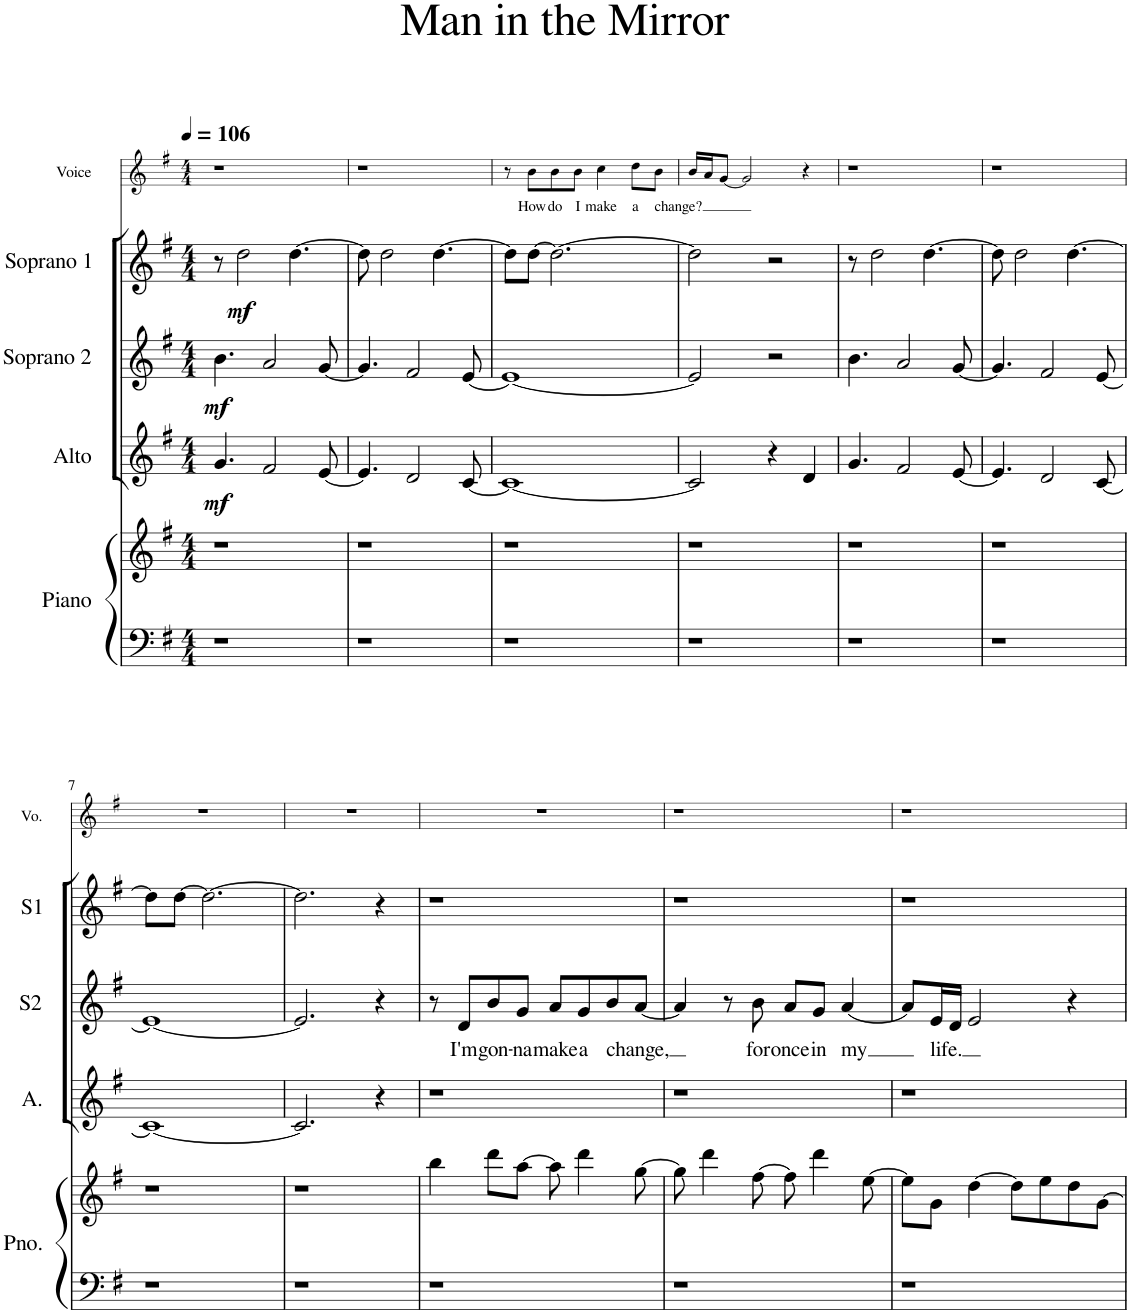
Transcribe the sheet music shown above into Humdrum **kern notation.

**kern	**kern	**kern	**dynam	**kern	**text	**dynam	**kern	**dynam	**kern	**text
*part5	*part5	*part4	*part4	*part3	*part3	*part3	*part2	*part2	*part1	*part1
*staff6	*staff5	*staff4	*staff4	*staff3	*staff3	*staff3	*staff2	*staff2	*staff1	*staff1
*I"Piano	*	*I"Alto	*	*I"Soprano 2	*	*	*I"Soprano 1	*	*I"Voice	*
*I'Pno.	*	*I'A.	*	*I'S2	*	*	*I'S1	*	*I'Vo.	*
*	*	*	*	*	*	*	*	*	*stria5	*
*clefF4	*clefG2	*clefG2	*	*clefG2	*	*	*clefG2	*	*clefG2	*
*	*	*Trd1c2	*	*	*	*	*	*	*	*
*k[f#]	*k[f#]	*k[f#]	*	*k[f#]	*	*	*k[f#]	*	*k[f#]	*
*G:	*G:	*G:	*	*G:	*	*	*G:	*	*G:	*
*M4/4	*M4/4	*M4/4	*	*M4/4	*	*	*M4/4	*	*M4/4	*
*MM106	*MM106	*MM106	*	*MM106	*	*	*MM106	*	*MM106	*
=1	=1	=1	=1	=1	=1	=1	=1	=1	=1	=1
!	!	!	!LO:DY:b	!	!	!LO:DY:b	!	!	!	!
1r	1r	4.g/	mf	4.b\	.	mf	8r	.	1r	.
!	!	!	!	!	!	!	!	!LO:DY:b	!	!
.	.	.	.	.	.	.	2dd\	mf	.	.
.	.	2f#/	.	2a/	.	.	.	.	.	.
.	.	.	.	.	.	.	[4.dd\	.	.	.
.	.	[8e/	.	[8g/	.	.	.	.	.	.
=2	=2	=2	=2	=2	=2	=2	=2	=2	=2	=2
1r	1r	4.e/]	.	4.g/]	.	.	8dd\]	.	1r	.
.	.	.	.	.	.	.	2dd\	.	.	.
.	.	2d/	.	2f#/	.	.	.	.	.	.
.	.	.	.	.	.	.	[4.dd\	.	.	.
.	.	[8c/	.	[8e/	.	.	.	.	.	.
=3	=3	=3	=3	=3	=3	=3	=3	=3	=3	=3
1r	1r	1c_	.	1e_	.	.	8dd\L]	.	8r	.
!	!	!	!	!	!	!	!	!	!	!LO:LY:b
.	.	.	.	.	.	.	[8dd\J	.	8b\L	How
!	!	!	!	!	!	!	!	!	!	!LO:LY:b
.	.	.	.	.	.	.	2.dd\_	.	8b\	do
!	!	!	!	!	!	!	!	!	!	!LO:LY:b
.	.	.	.	.	.	.	.	.	8b\J	I
!	!	!	!	!	!	!	!	!	!	!LO:LY:b
.	.	.	.	.	.	.	.	.	4cc\	make
!	!	!	!	!	!	!	!	!	!	!LO:LY:b
.	.	.	.	.	.	.	.	.	8dd\L	a
!	!	!	!	!	!	!	!	!	!	!LO:LY:b
.	.	.	.	.	.	.	.	.	8b\J	change?
=4	=4	=4	=4	=4	=4	=4	=4	=4	=4	=4
1r	1r	2c/]	.	2e/]	.	.	2dd\]	.	16b/LL	.
.	.	.	.	.	.	.	.	.	16a/J	.
.	.	.	.	.	.	.	.	.	[8g/J	.
.	.	.	.	.	.	.	.	.	2g/]	.
.	.	4r	.	2r	.	.	2r	.	.	.
.	.	4d/	.	.	.	.	.	.	4r	.
=5	=5	=5	=5	=5	=5	=5	=5	=5	=5	=5
1r	1r	4.g/	.	4.b\	.	.	8r	.	1r	.
.	.	.	.	.	.	.	2dd\	.	.	.
.	.	2f#/	.	2a/	.	.	.	.	.	.
.	.	.	.	.	.	.	[4.dd\	.	.	.
.	.	[8e/	.	[8g/	.	.	.	.	.	.
=6	=6	=6	=6	=6	=6	=6	=6	=6	=6	=6
1r	1r	4.e/]	.	4.g/]	.	.	8dd\]	.	1r	.
.	.	.	.	.	.	.	2dd\	.	.	.
.	.	2d/	.	2f#/	.	.	.	.	.	.
.	.	.	.	.	.	.	[4.dd\	.	.	.
.	.	[8c/	.	[8e/	.	.	.	.	.	.
!!LO:LB:g=z
=7	=7	=7	=7	=7	=7	=7	=7	=7	=7	=7
1r	1r	1c_	.	1e_	.	.	8dd\L]	.	1r	.
.	.	.	.	.	.	.	[8dd\J	.	.	.
.	.	.	.	.	.	.	2.dd\_	.	.	.
=8	=8	=8	=8	=8	=8	=8	=8	=8	=8	=8
1r	1r	2.c/]	.	2.e/]	.	.	2.dd\]	.	1r	.
.	.	4r	.	4r	.	.	4r	.	.	.
=9	=9	=9	=9	=9	=9	=9	=9	=9	=9	=9
1r	4bb\	1r	.	8r	.	.	1r	.	1r	.
!	!	!	!	!	!LO:LY:b	!	!	!	!	!
.	.	.	.	8d/L	I'm	.	.	.	.	.
!	!	!	!	!	!LO:LY:b	!	!	!	!	!
.	8ddd\L	.	.	8b/	gon-	.	.	.	.	.
!	!	!	!	!	!LO:LY:b	!	!	!	!	!
.	[8aa\J	.	.	8g/J	-na	.	.	.	.	.
!	!	!	!	!	!LO:LY:b	!	!	!	!	!
.	8aa\]	.	.	8a/L	make	.	.	.	.	.
!	!	!	!	!	!LO:LY:b	!	!	!	!	!
.	4ddd\	.	.	8g/	a	.	.	.	.	.
!	!	!	!	!	!LO:LY:b	!	!	!	!	!
.	.	.	.	8b/	change,	.	.	.	.	.
.	[8gg\	.	.	[8a/J	.	.	.	.	.	.
=10	=10	=10	=10	=10	=10	=10	=10	=10	=10	=10
1r	8gg\]	1r	.	4a/]	.	.	1r	.	1r	.
.	4ddd\	.	.	.	.	.	.	.	.	.
.	.	.	.	8r	.	.	.	.	.	.
!	!	!	!	!	!LO:LY:b	!	!	!	!	!
.	[8ff#\	.	.	8b\	for	.	.	.	.	.
!	!	!	!	!	!LO:LY:b	!	!	!	!	!
.	8ff#\]	.	.	8a/L	once	.	.	.	.	.
!	!	!	!	!	!LO:LY:b	!	!	!	!	!
.	4ddd\	.	.	8g/J	in	.	.	.	.	.
!	!	!	!	!	!LO:LY:b	!	!	!	!	!
.	.	.	.	[4a/	my	.	.	.	.	.
.	[8ee\	.	.	.	.	.	.	.	.	.
=11	=11	=11	=11	=11	=11	=11	=11	=11	=11	=11
1r	8ee\L]	1r	.	8a/L]	.	.	1r	.	1r	.
!	!	!	!	!	!LO:LY:b	!	!	!	!	!
.	8g\J	.	.	16e/L	life.	.	.	.	.	.
.	.	.	.	16d/JJ	.	.	.	.	.	.
.	[4dd\	.	.	2e/	.	.	.	.	.	.
.	8dd\L]	.	.	.	.	.	.	.	.	.
.	8ee\	.	.	.	.	.	.	.	.	.
.	8dd\	.	.	4r	.	.	.	.	.	.
.	[8g\J	.	.	.	.	.	.	.	.	.
=	=	=	=	=	=	=	=	=	=	=
*-	*-	*-	*-	*-	*-	*-	*-	*-	*-	*-
